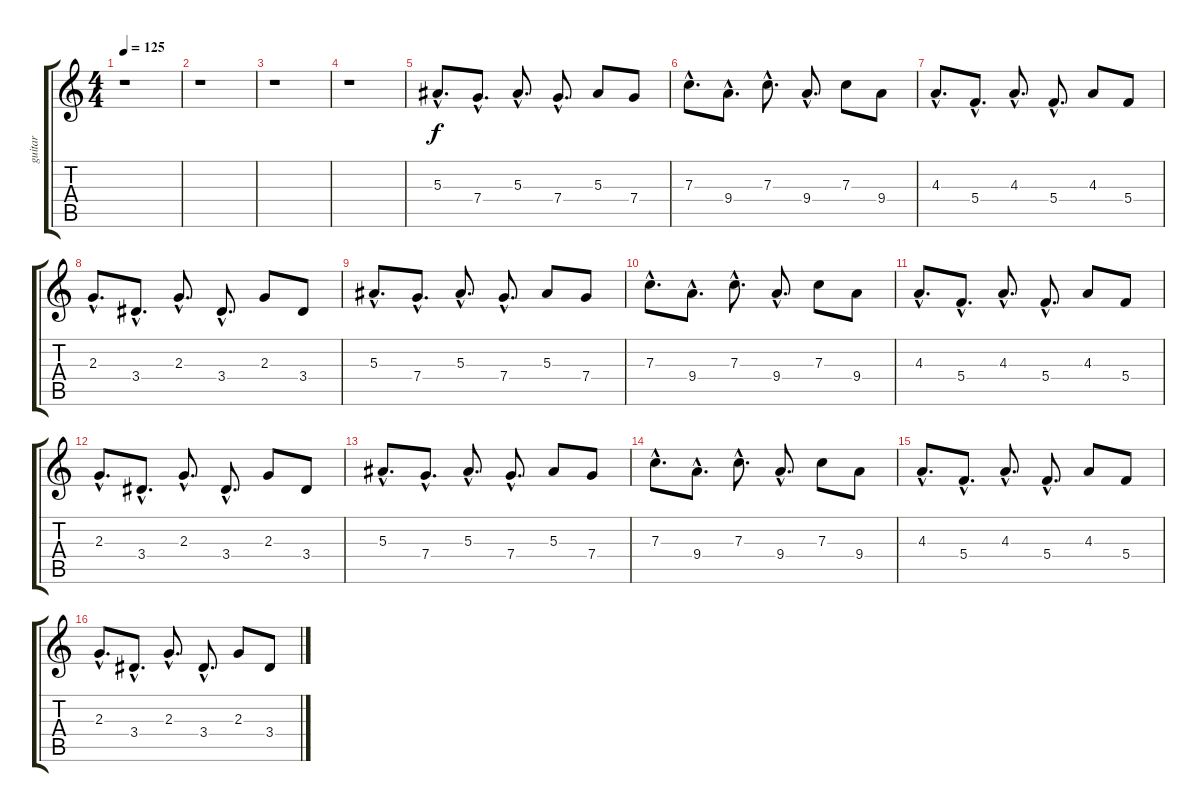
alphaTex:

\track ("guitar" "guitar") {instrument electricguitarmuted}
\staff {score tabs}
\tuning (D4 A3 F3 C3 G2 C2) {hide}
\ts (4 4)
\tempo 125
\clef g2
\ks c
r.1{dy f instrument electricguitarmuted} |
r.1 |
r.1 |
r.1 |
5.3{hac}.8{d} 7.4{hac}.8{d} 5.3{hac}.8{d} 7.4{hac}.8{d} 5.3.8 7.4.8 |
7.3{hac}.8{d} 9.4{hac}.8{d} 7.3{hac}.8{d} 9.4{hac}.8{d} 7.3.8 9.4.8 |
4.3{hac}.8{d} 5.4{hac}.8{d} 4.3{hac}.8{d} 5.4{hac}.8{d} 4.3.8 5.4.8 |
2.3{hac}.8{d} 3.4{hac}.8{d} 2.3{hac}.8{d} 3.4{hac}.8{d} 2.3.8 3.4.8 |
5.3{hac}.8{d} 7.4{hac}.8{d} 5.3{hac}.8{d} 7.4{hac}.8{d} 5.3.8 7.4.8 |
7.3{hac}.8{d} 9.4{hac}.8{d} 7.3{hac}.8{d} 9.4{hac}.8{d} 7.3.8 9.4.8 |
4.3{hac}.8{d} 5.4{hac}.8{d} 4.3{hac}.8{d} 5.4{hac}.8{d} 4.3.8 5.4.8 |
2.3{hac}.8{d} 3.4{hac}.8{d} 2.3{hac}.8{d} 3.4{hac}.8{d} 2.3.8 3.4.8 |
5.3{hac}.8{d} 7.4{hac}.8{d} 5.3{hac}.8{d} 7.4{hac}.8{d} 5.3.8 7.4.8 |
7.3{hac}.8{d} 9.4{hac}.8{d} 7.3{hac}.8{d} 9.4{hac}.8{d} 7.3.8 9.4.8 |
4.3{hac}.8{d} 5.4{hac}.8{d} 4.3{hac}.8{d} 5.4{hac}.8{d} 4.3.8 5.4.8 |
2.3{hac}.8{d} 3.4{hac}.8{d} 2.3{hac}.8{d} 3.4{hac}.8{d} 2.3.8 3.4.8
